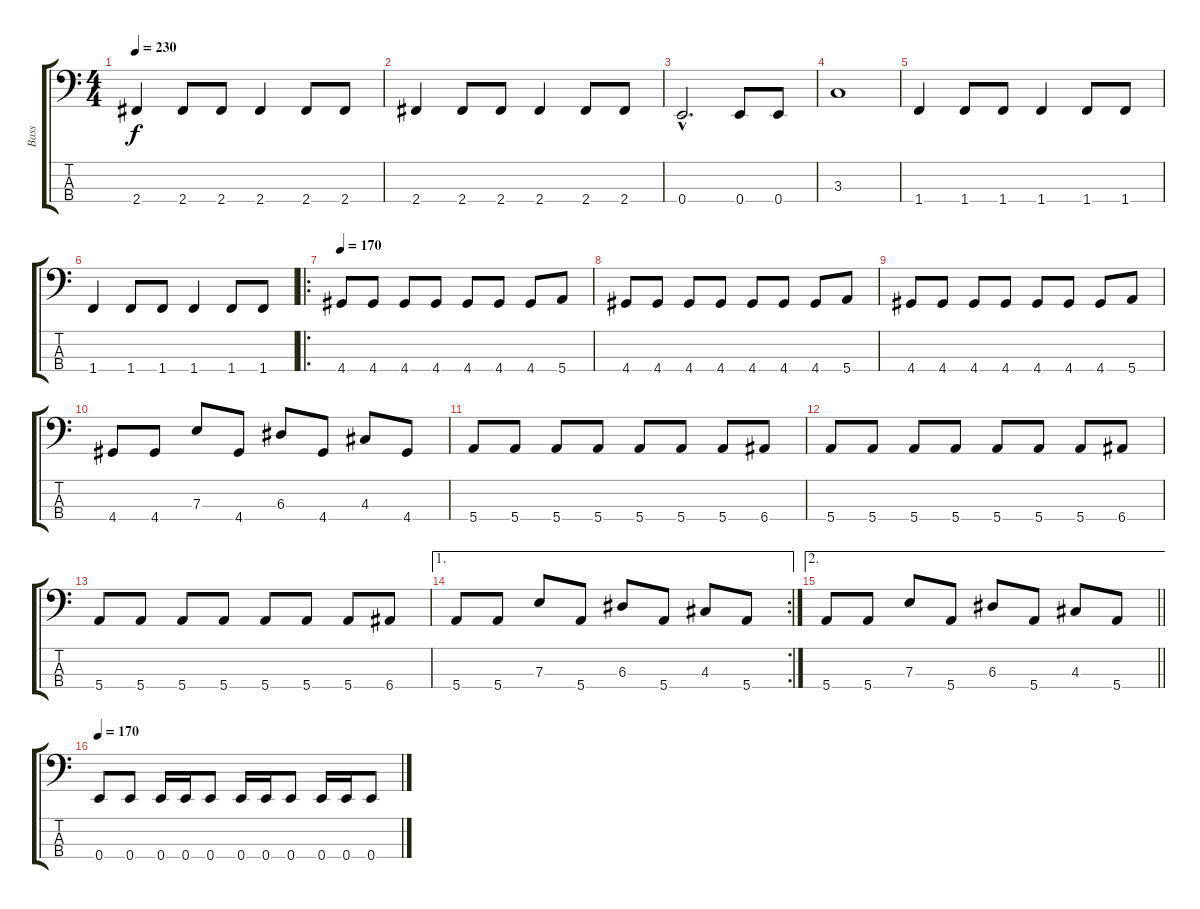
\track ("Bass" "Bass") {instrument electricbasspick}
\staff {score tabs}
\tuning (G2 D2 A1 E1) {hide}
\ts (4 4)
\tempo 230
\clef f4
\ks c
2.4.4{dy f} 2.4.8 2.4.8 2.4.4 2.4.8 2.4.8 |
2.4.4 2.4.8 2.4.8 2.4.4 2.4.8 2.4.8 |
0.4{hac}.2{d} 0.4.8 0.4.8 |
3.3.1 |
1.4.4 1.4.8 1.4.8 1.4.4 1.4.8 1.4.8 |
1.4.4 1.4.8 1.4.8 1.4.4 1.4.8 1.4.8 |
\ro
\tempo 170
4.4.8 4.4.8 4.4.8 4.4.8 4.4.8 4.4.8 4.4.8 5.4.8 |
4.4.8 4.4.8 4.4.8 4.4.8 4.4.8 4.4.8 4.4.8 5.4.8 |
4.4.8 4.4.8 4.4.8 4.4.8 4.4.8 4.4.8 4.4.8 5.4.8 |
4.4.8 4.4.8 7.3.8 4.4.8 6.3.8 4.4.8 4.3.8 4.4.8 |
5.4.8 5.4.8 5.4.8 5.4.8 5.4.8 5.4.8 5.4.8 6.4.8 |
5.4.8 5.4.8 5.4.8 5.4.8 5.4.8 5.4.8 5.4.8 6.4.8 |
5.4.8 5.4.8 5.4.8 5.4.8 5.4.8 5.4.8 5.4.8 6.4.8 |
\ae 1
\rc 2
5.4.8 5.4.8 7.3.8 5.4.8 6.3.8 5.4.8 4.3.8 5.4.8 |
\ae 2
\barLineRight lightlight
5.4.8 5.4.8 7.3.8 5.4.8 6.3.8 5.4.8 4.3.8 5.4.8 |
\tempo 170
0.4.8 0.4.8 0.4.16 0.4.16 0.4.8 0.4.16 0.4.16 0.4.8 0.4.16 0.4.16 0.4.8
